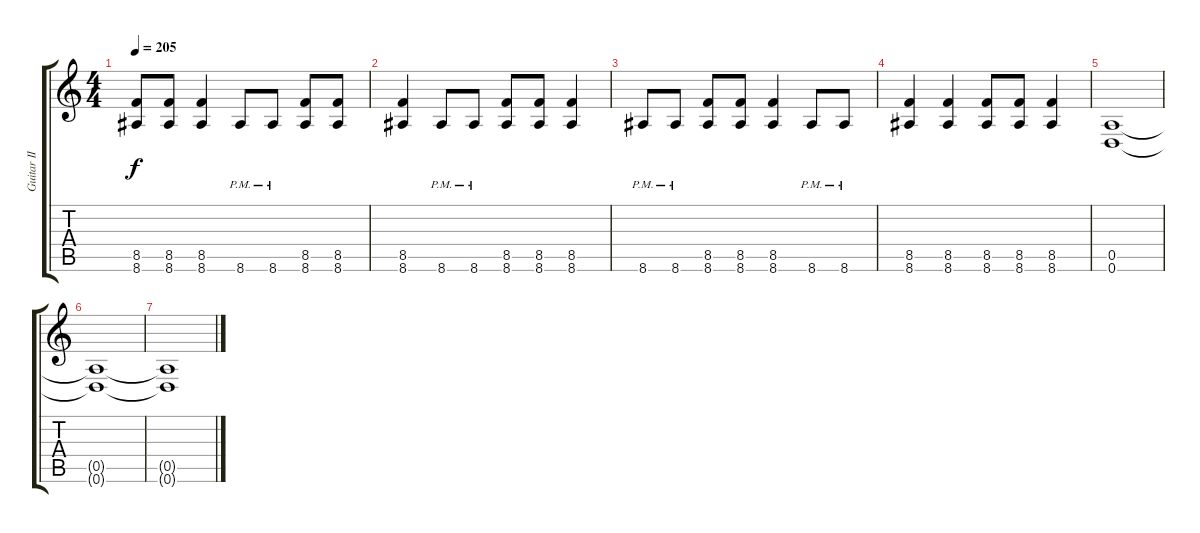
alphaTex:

\track ("Guitar II - Distrotion [Rythm]" "Guitar II ") {instrument distortionguitar}
\staff {score tabs}
\tuning (E4 B3 G3 D3 A2 D2) {hide}
\ts (4 4)
\tempo 205
\clef g2
\ks c
(8.5 8.6).8{dy f} (8.5 8.6).8 (8.5 8.6).4 8.6{pm}.8 8.6{pm}.8 (8.5 8.6).8 (8.5 8.6).8 |
(8.5 8.6).4 8.6{pm}.8 8.6{pm}.8 (8.5 8.6).8 (8.5 8.6).8 (8.5 8.6).4 |
8.6{pm}.8 8.6{pm}.8 (8.5 8.6).8 (8.5 8.6).8 (8.5 8.6).4 8.6{pm}.8 8.6{pm}.8 |
(8.5 8.6).4 (8.5 8.6).4 (8.5 8.6).8 (8.5 8.6).8 (8.5 8.6).4 |
(0.5 0.6).1 |
(0.5{t} 0.6{t}).1 |
(0.5{t} 0.6{t}).1
